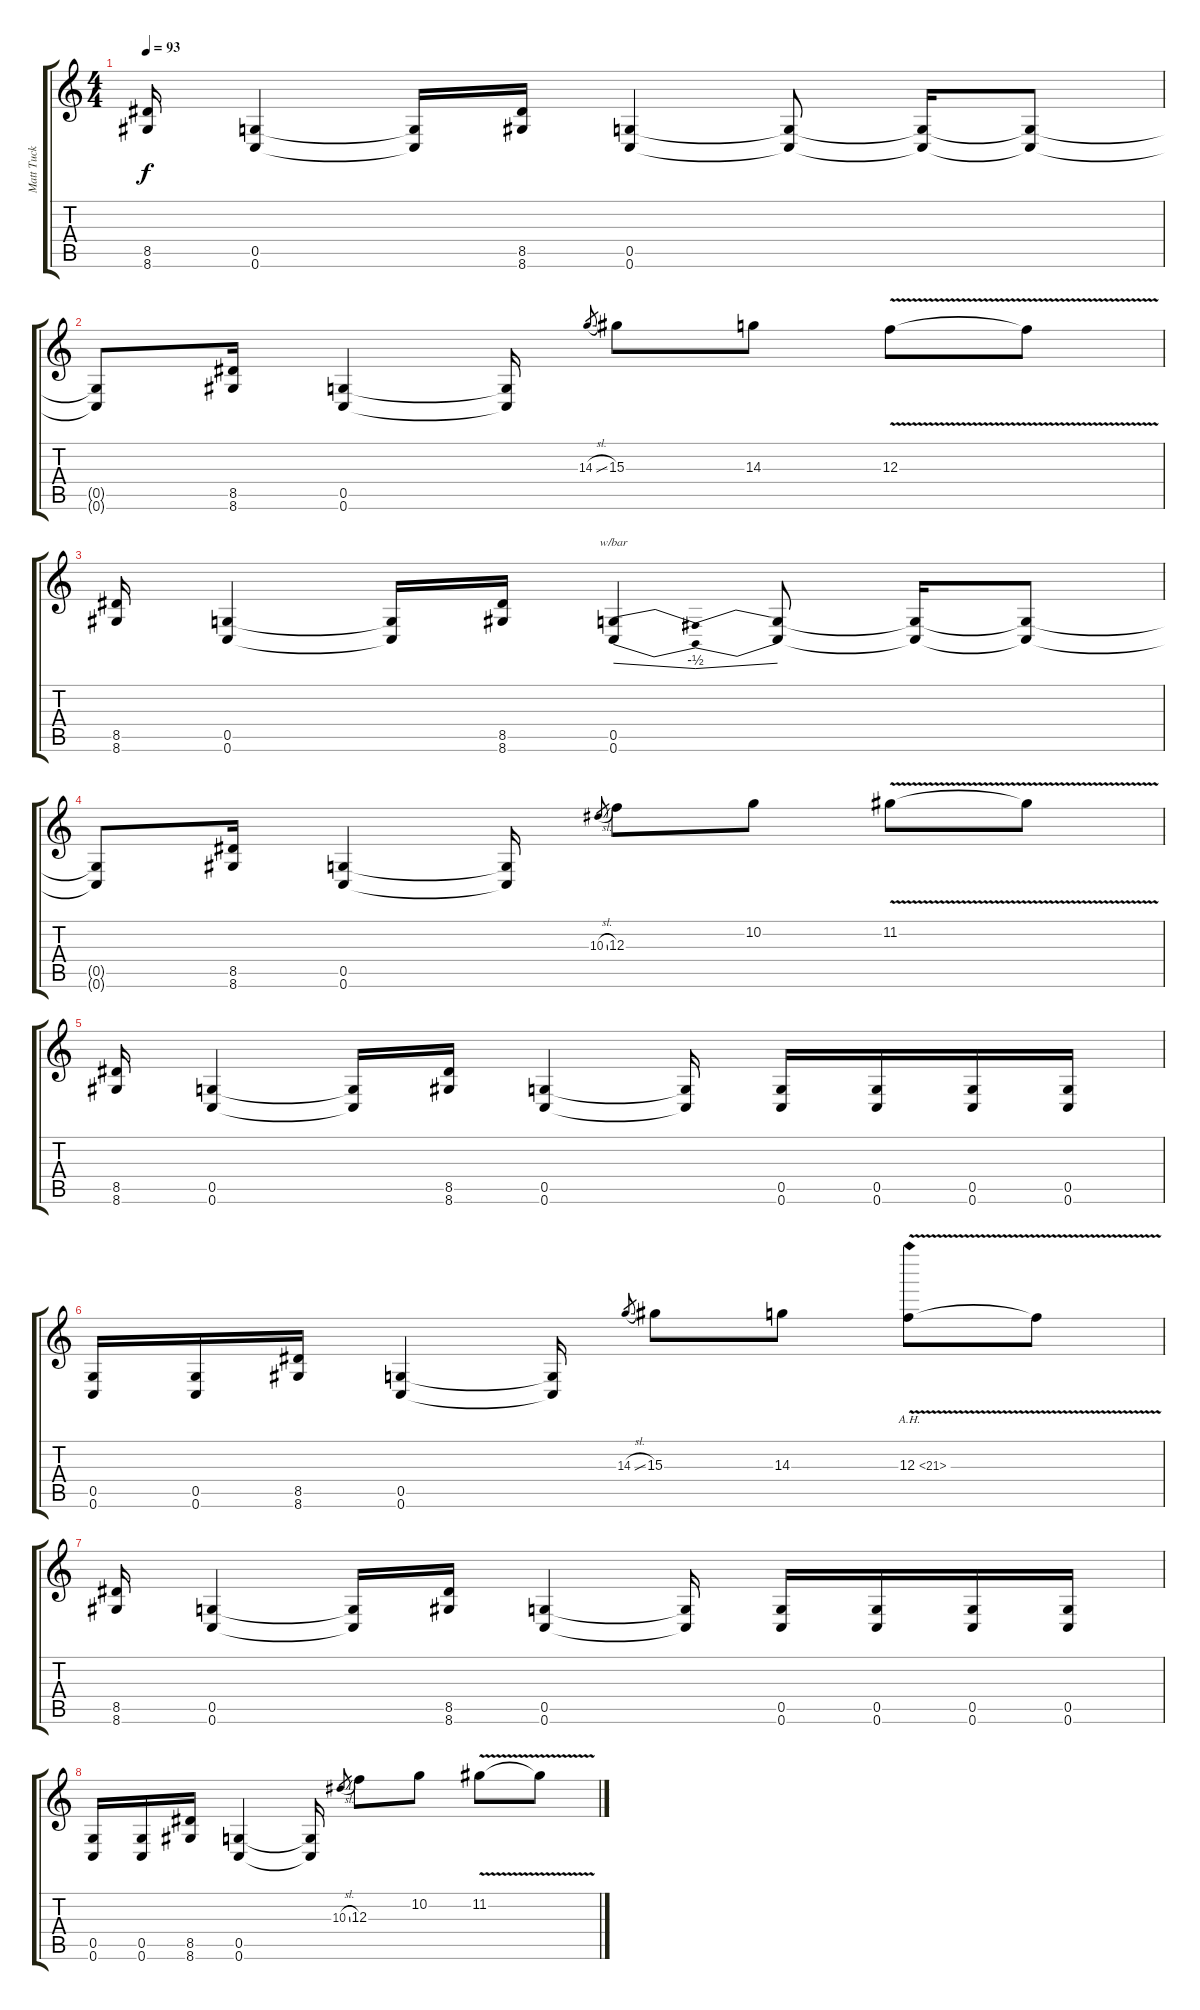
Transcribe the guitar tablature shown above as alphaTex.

\track ("Matt Tuck" "Matt Tuck") {instrument distortionguitar}
\staff {score tabs}
\tuning (D4 A3 F3 C3 G2 C2) {hide}
\ts (4 4)
\tempo 93
\clef g2
\ks c
(8.5 8.6).16{dy f} (0.5 0.6).4 (0.5{t} 0.6{t}).16 (8.5 8.6).16 (0.5 0.6).4 (0.5{t} 0.6{t}).8 (0.5{t} 0.6{t}).16 (0.5{t} 0.6{t}).8 |
(0.5{t} 0.6{t}).8 (8.5 8.6).16 (0.5 0.6).4 (0.5{t} 0.6{t}).16 14.3{sl}.8{gr} 15.3.8 14.3.8 12.3{v}.8 12.3{t}.8 |
(8.5 8.6).16 (0.5 0.6).4 (0.5{t} 0.6{t}).16 (8.5 8.6).16 (0.5 0.6).4{tbe (dip default 0 0 30 -2 60 0)} (0.5{t} 0.6{t}).8 (0.5{t} 0.6{t}).16 (0.5{t} 0.6{t}).8 |
(0.5{t} 0.6{t}).8 (8.5 8.6).16 (0.5 0.6).4 (0.5{t} 0.6{t}).16 10.3{sl}.8{gr} 12.3.8 10.2.8 11.2{v}.8 11.2{t}.8 |
(8.5 8.6).16 (0.5 0.6).4 (0.5{t} 0.6{t}).16 (8.5 8.6).16 (0.5 0.6).4 (0.5{t} 0.6{t}).16 (0.5 0.6).16 (0.5 0.6).16 (0.5 0.6).16 (0.5 0.6).16 |
(0.5 0.6).16 (0.5 0.6).16 (8.5 8.6).16 (0.5 0.6).4 (0.5{t} 0.6{t}).16 14.3{sl}.8{gr} 15.3.8 14.3.8 12.3{ah 9 v}.8 12.3{t}.8 |
(8.5 8.6).16 (0.5 0.6).4 (0.5{t} 0.6{t}).16 (8.5 8.6).16 (0.5 0.6).4 (0.5{t} 0.6{t}).16 (0.5 0.6).16 (0.5 0.6).16 (0.5 0.6).16 (0.5 0.6).16 |
(0.5 0.6).16 (0.5 0.6).16 (8.5 8.6).16 (0.5 0.6).4 (0.5{t} 0.6{t}).16 10.3{sl}.8{gr} 12.3.8 10.2.8 11.2{v}.8 11.2{t}.8
